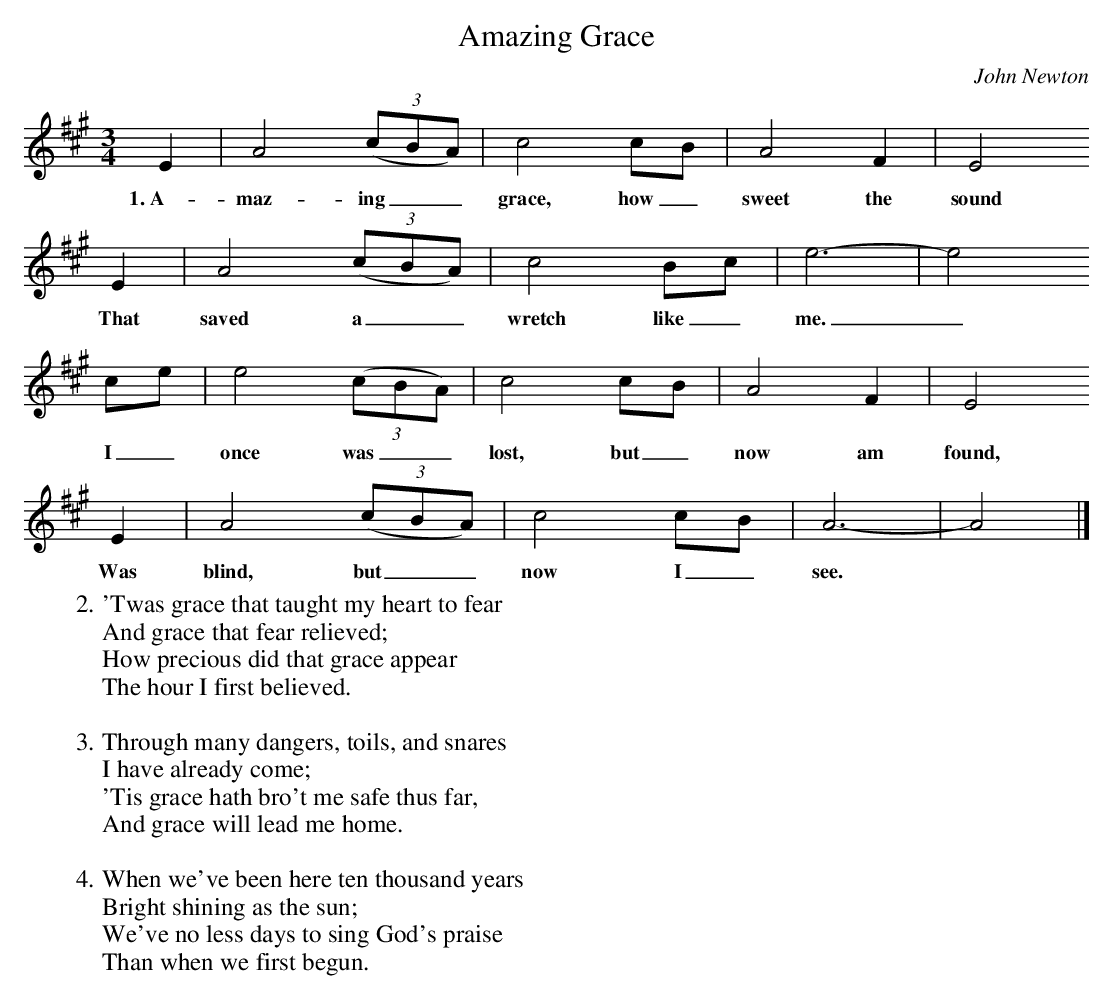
X:1
T:Amazing Grace
C:John Newton
M:3/4
L:1/8
K:A
E2 | A4 (3(cBA) | c4 cB | A4 F2 | E4
w:1.~A-maz-ing__ grace, how_ sweet the sound
E2 | A4 (3(cBA) | c4 Bc | e6- | e4
w:That saved a__ wretch like_ me._
ce | e4 (3(cBA) | c4 cB | A4 F2 | E4
w:I_ once was__ lost, but_ now am found,
E2 | A4 (3(cBA) | c4 cB | A6- | A4 |]
w:Was blind, but__ now I_ see.
W:2. 'Twas grace that taught my heart to fear
W:And grace that fear relieved;
W:How precious did that grace appear
W:The hour I first believed.
W:
W:3. Through many dangers, toils, and snares
W:I have already come;
W:'Tis grace hath bro't me safe thus far,
W:And grace will lead me home.
W:
W:4. When we've been here ten thousand years
W:Bright shining as the sun;
W:We've no less days to sing God's praise
W:Than when we first begun.
